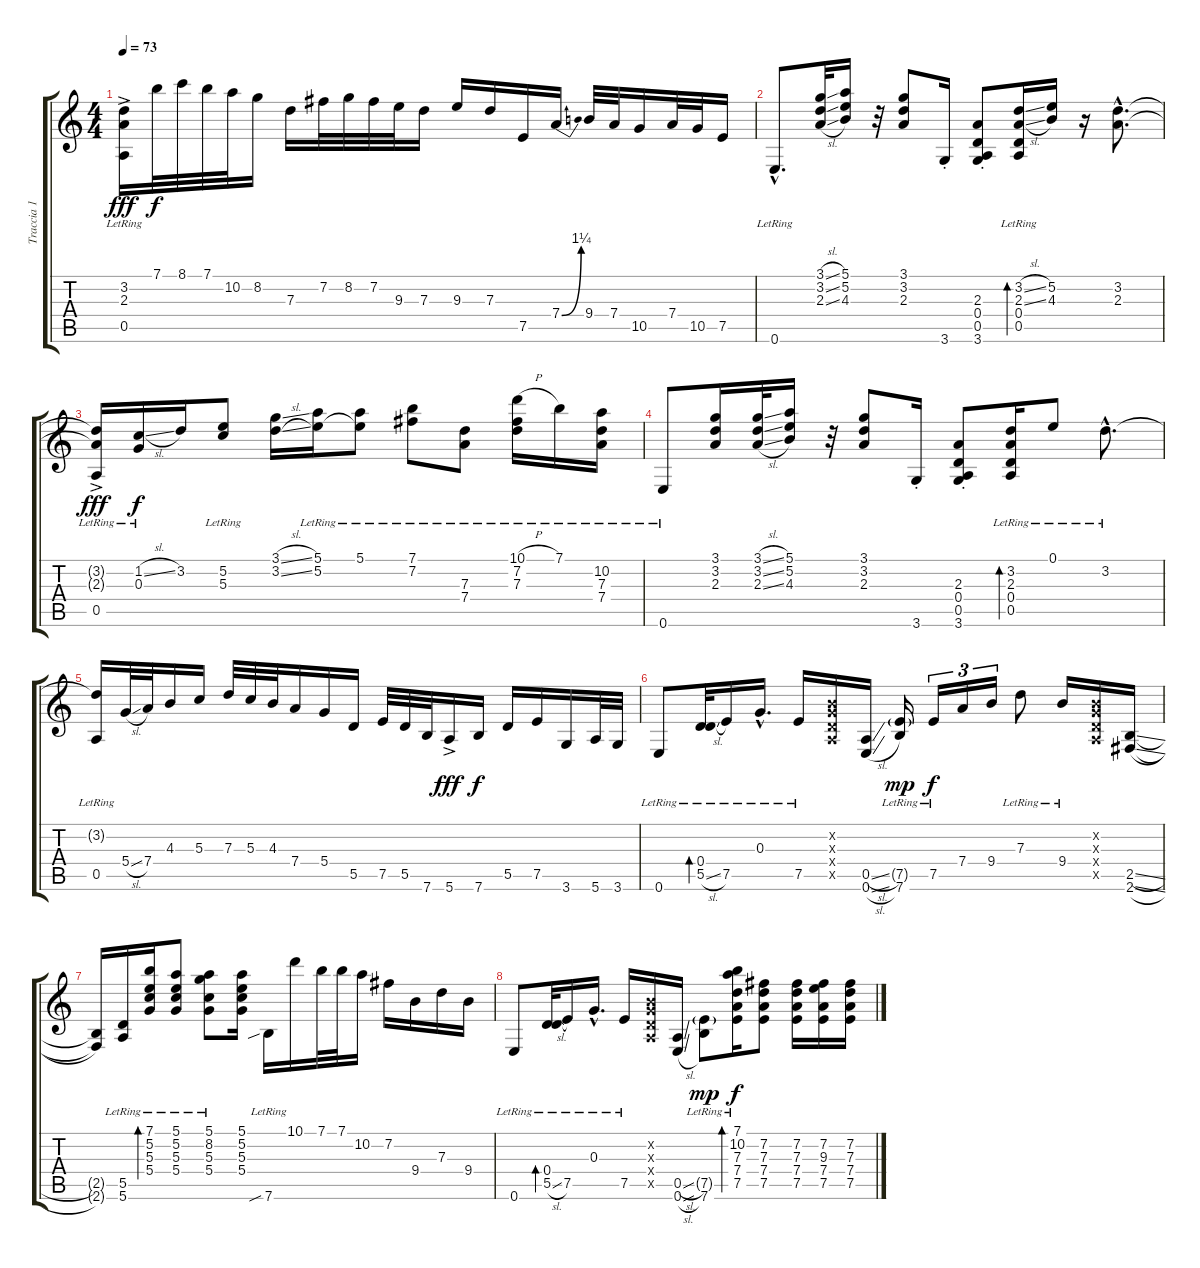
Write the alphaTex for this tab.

\track ("Traccia 1" "Traccia 1") {instrument acousticguitarnylon}
\staff {score tabs}
\tuning (E4 B3 G3 D3 A2 E2) {hide}
\ts (4 4)
\tempo 73
\clef g2
\ks c
(3.2{t} 2.3{t} 0.5{ac lr}).16{dy fff} 7.1.32{dy f} 8.1.32 7.1.32 10.2.32 8.2.16 7.3.16 7.2.32 8.2.32 7.2.32 9.3.32 7.3.16 9.3.16 7.3.16 7.5.16 7.4{be (bend 0 0 60 5)}.16 9.4.32 7.4.32 10.5.16 7.4.32 10.5.32 7.5.16 |
0.6{hac lr}.8{d} (3.1{sl} 3.2{sl} 2.3{sl}).32 (5.1 5.2 4.3).16 r.32 (3.1 3.2 2.3).8 3.6{st}.16 (2.3{st} 0.4 0.5 3.6).8 (3.2{sl} 2.3{sl} 0.4{lr} 0.5{lr}).16{bd 240} (5.2 4.3).16 r.16 (3.2{hac} 2.3{hac}).8{d} |
(3.2{t} 2.3{t} 0.5{ac lr}).16{dy fff} (1.2{sl} 0.3{lr}).16{dy f} 3.2.16 (5.2{lr} 5.3{lr}).8 (3.1{sl} 3.2{sl}).16 (5.1{lr} 5.2{lr}).16 (5.1{lr} 5.2{t}).8 (7.1{lr} 7.2{lr}).8 (7.3{lr} 7.4).8 (10.1{h} 7.2{lr} 7.3{lr}).16 7.1{lr}.16 (10.2{lr} 7.3 7.4).16 |
0.6{lr}.8 (3.1 3.2 2.3).16 (3.1{sl} 3.2{sl} 2.3{sl}).32 (5.1 5.2 4.3).16 r.32 (3.1 3.2 2.3).8 3.6{st}.16 (2.3{st} 0.4 0.5 3.6).8 (3.2 2.3 0.4{lr} 0.5{lr}).16{bd 240} 0.1{lr}.8 3.2{hac lr}.8{d} |
(3.2{t} 0.5{lr}).16 5.4{sl}.32 7.4.32 4.3.16 5.3.16 7.3.32 5.3.32 4.3.32 7.4.16 5.4.16 5.5.16 7.5.32 5.5.32 7.6.32 5.6{ac}.16{dy fff} 7.6.16{dy f} 5.5.16 7.5.16 3.6.16 5.6.32 3.6.32 |
0.6{lr}.8 (0.4{lr} 5.5{sl}).32{bd 60} 7.5{lr}.16 0.3{hac lr}.16{d} 7.5{lr}.16 (0.2{x} 0.3{x} 0.4{x} 0.5{x}).16 (0.5{sl} 0.6{sl}).16 (7.5{g lr} 7.6{lr}).16{dy mp} 7.5{lr}.16{tu (3 2) dy f} 7.4.16{tu (3 2)} 9.4.16{tu (3 2)} 7.3{lr}.8 9.4{lr}.16 (0.2{x} 0.3{x} 0.4{x} 0.5{x}).16 (2.5{sl} 2.6{sl}).16 |
(2.5{t} 2.6{t}).16 (5.5{lr} 5.6{lr}).16 (7.1{lr} 5.2{lr} 5.3{lr} 5.4{lr}).16{bd 60} (5.1{lr} 5.2{lr} 5.3{lr} 5.4{lr}).8 (5.1{lr} 8.2{lr} 5.3{lr} 5.4{lr}).8 (5.1 5.2 5.3 5.4).16 7.6{sib lr}.16 10.1.16 7.1.32 7.1.32 10.2.16 7.2.16 9.4.16 7.3.16 9.4.16 |
0.6{lr}.8 (0.4{lr} 5.5{sl}).32{bd 60} 7.5{lr}.16 0.3{hac lr}.16{d} 7.5{lr}.16 (0.2{x} 0.3{x} 0.4{x} 0.5{x}).16 (0.5{sl} 0.6{sl}).16 (7.5{g lr} 7.6{lr}).8{dy mp} (7.1{lr} 10.2 7.3 7.4 7.5).16{bd 60 dy f} (7.2 7.3 7.4 7.5).8 (7.2 7.3 7.4 7.5).16 (7.2 9.3 7.4 7.5).16 (7.2 7.3 7.4 7.5).16
